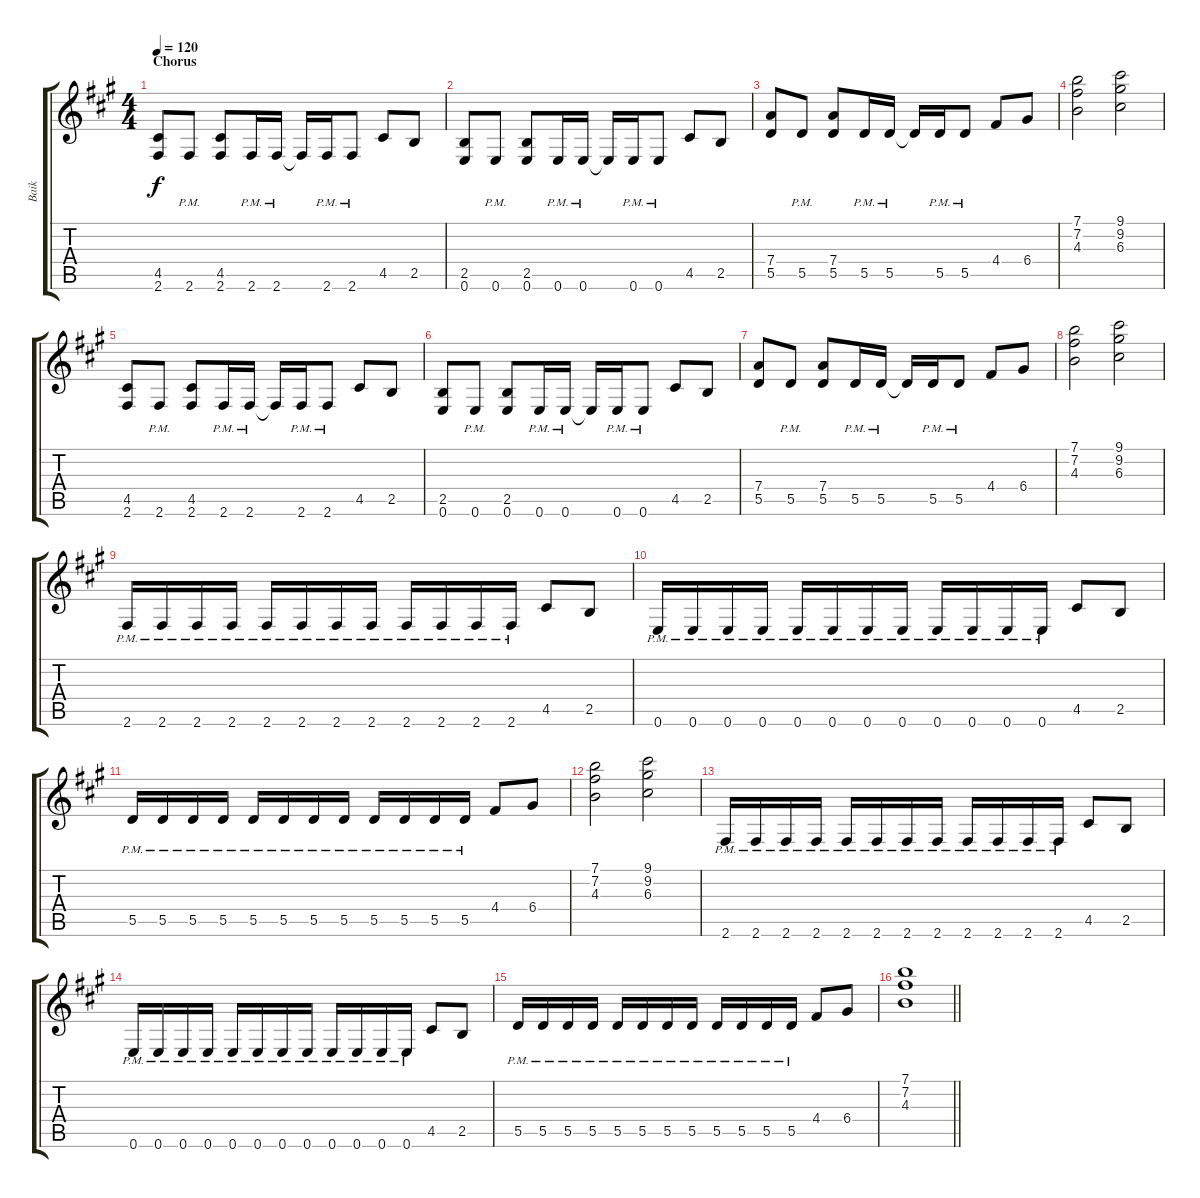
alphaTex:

\track ("Baik" "Baik") {instrument distortionguitar}
\staff {score tabs}
\tuning (E4 B3 G3 D3 A2 E2) {hide}
\ts (4 4)
\section ("" "Chorus")
\tempo 120
\clef g2
\ks f#minor
(4.5 2.6).8{dy f} 2.6{pm}.8 (4.5 2.6).8 2.6{pm}.16 2.6{pm}.16 2.6{t}.16 2.6{pm}.16 2.6{pm}.8 4.5.8 2.5.8 |
(2.5 0.6).8 0.6{pm}.8 (2.5 0.6).8 0.6{pm}.16 0.6{pm}.16 0.6{t}.16 0.6{pm}.16 0.6{pm}.8 4.5.8 2.5.8 |
(7.4 5.5).8 5.5{pm}.8 (7.4 5.5).8 5.5{pm}.16 5.5{pm}.16 5.5{t}.16 5.5{pm}.16 5.5{pm}.8 4.4.8 6.4.8 |
(7.1 7.2 4.3).2 (9.1 9.2 6.3).2 |
(4.5 2.6).8 2.6{pm}.8 (4.5 2.6).8 2.6{pm}.16 2.6{pm}.16 2.6{t}.16 2.6{pm}.16 2.6{pm}.8 4.5.8 2.5.8 |
(2.5 0.6).8 0.6{pm}.8 (2.5 0.6).8 0.6{pm}.16 0.6{pm}.16 0.6{t}.16 0.6{pm}.16 0.6{pm}.8 4.5.8 2.5.8 |
(7.4 5.5).8 5.5{pm}.8 (7.4 5.5).8 5.5{pm}.16 5.5{pm}.16 5.5{t}.16 5.5{pm}.16 5.5{pm}.8 4.4.8 6.4.8 |
(7.1 7.2 4.3).2 (9.1 9.2 6.3).2 |
2.6{pm}.16 2.6{pm}.16 2.6{pm}.16 2.6{pm}.16 2.6{pm}.16 2.6{pm}.16 2.6{pm}.16 2.6{pm}.16 2.6{pm}.16 2.6{pm}.16 2.6{pm}.16 2.6{pm}.16 4.5.8 2.5.8 |
0.6{pm}.16 0.6{pm}.16 0.6{pm}.16 0.6{pm}.16 0.6{pm}.16 0.6{pm}.16 0.6{pm}.16 0.6{pm}.16 0.6{pm}.16 0.6{pm}.16 0.6{pm}.16 0.6{pm}.16 4.5.8 2.5.8 |
5.5{pm}.16 5.5{pm}.16 5.5{pm}.16 5.5{pm}.16 5.5{pm}.16 5.5{pm}.16 5.5{pm}.16 5.5{pm}.16 5.5{pm}.16 5.5{pm}.16 5.5{pm}.16 5.5{pm}.16 4.4.8 6.4.8 |
(7.1 7.2 4.3).2 (9.1 9.2 6.3).2 |
2.6{pm}.16 2.6{pm}.16 2.6{pm}.16 2.6{pm}.16 2.6{pm}.16 2.6{pm}.16 2.6{pm}.16 2.6{pm}.16 2.6{pm}.16 2.6{pm}.16 2.6{pm}.16 2.6{pm}.16 4.5.8 2.5.8 |
0.6{pm}.16 0.6{pm}.16 0.6{pm}.16 0.6{pm}.16 0.6{pm}.16 0.6{pm}.16 0.6{pm}.16 0.6{pm}.16 0.6{pm}.16 0.6{pm}.16 0.6{pm}.16 0.6{pm}.16 4.5.8 2.5.8 |
5.5{pm}.16 5.5{pm}.16 5.5{pm}.16 5.5{pm}.16 5.5{pm}.16 5.5{pm}.16 5.5{pm}.16 5.5{pm}.16 5.5{pm}.16 5.5{pm}.16 5.5{pm}.16 5.5{pm}.16 4.4.8 6.4.8 |
\barLineRight lightlight
(7.1 7.2 4.3).1
